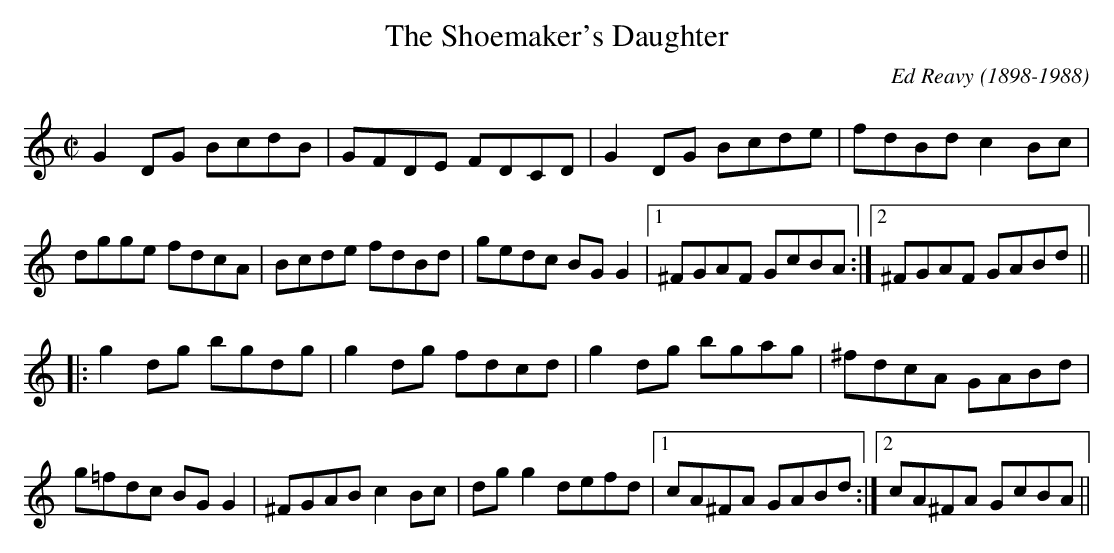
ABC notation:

X:1
T:Shoemaker's Daughter, The
C:Ed Reavy (1898-1988)
M:C|
K:Gmix
G2DG BcdB|GFDE FDCD|G2DG Bcde|fdBd c2Bc|
dgge fdcA|Bcde fdBd|gedc BGG2|1 ^FGAF GcBA:|2 ^FGAF GABd||
|:g2dg bgdg|g2dg fdcd|g2dg bgag|^fdcA GABd|
g=fdc BGG2|^FGAB c2Bc|dgg2 defd|1 cA^FA GABd:|2 cA^FA GcBA||
